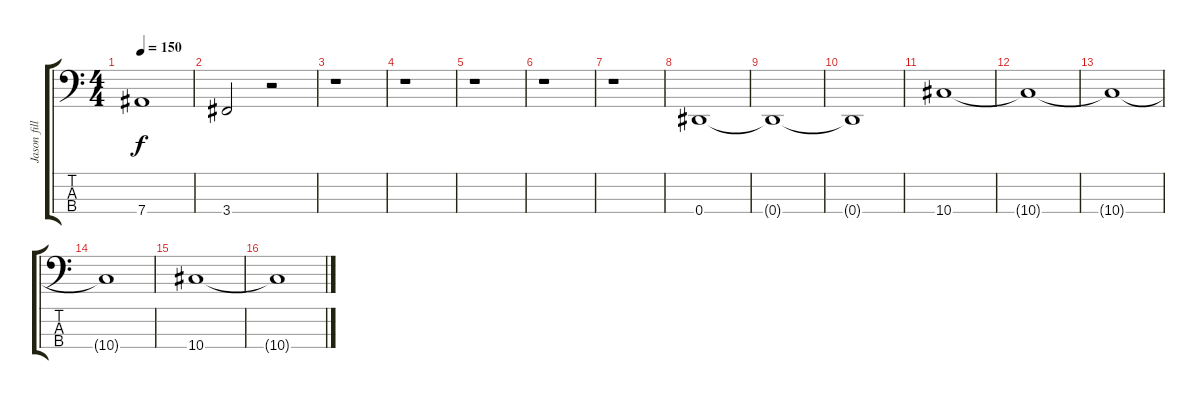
\track ("Jason fills" "Jason fill") {instrument electricbasspick}
\staff {score tabs}
\tuning (Gb2 Db2 Ab1 Eb1) {hide}
\ts (4 4)
\tempo 150
\clef f4
\ks c
7.4.1{dy f} |
3.4.2 r.2 |
r.1 |
r.1 |
r.1 |
r.1 |
r.1 |
0.4.1 |
0.4{t}.1 |
0.4{t}.1 |
10.4.1 |
10.4{t}.1 |
10.4{t}.1 |
10.4{t}.1 |
10.4.1 |
10.4{t}.1
